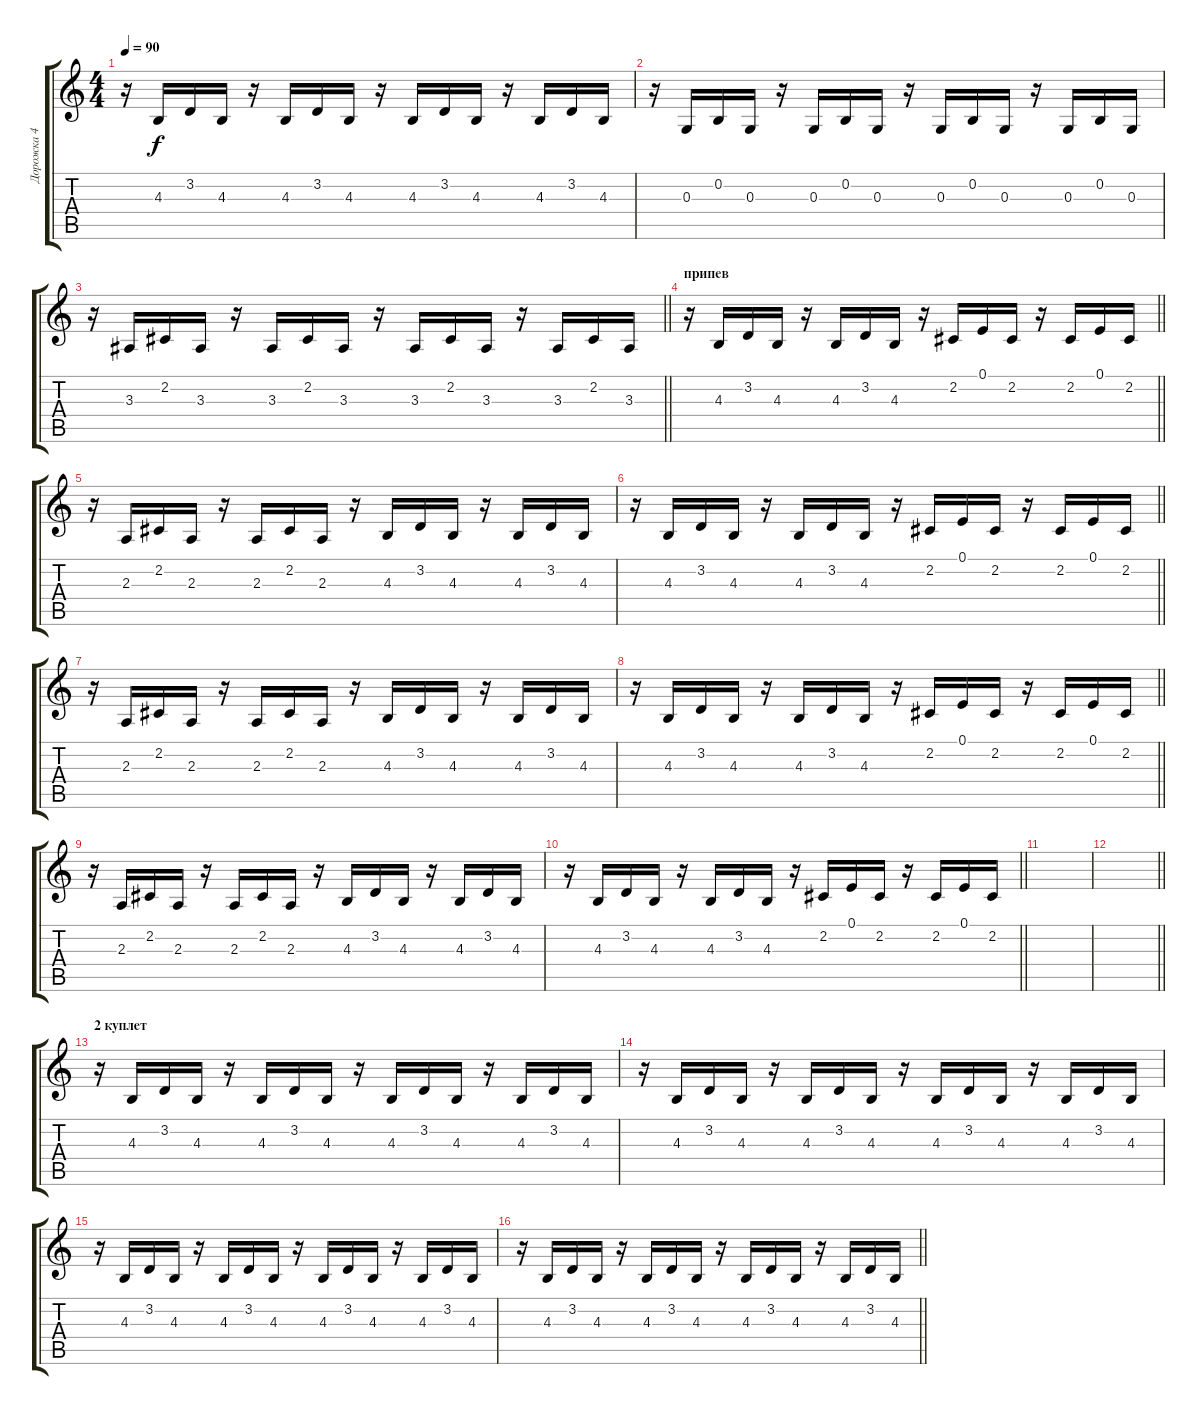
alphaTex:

\track ("Дорожка 4" "Дорожка 4") {instrument fx7echoes}
\staff {score tabs}
\tuning (E4 B3 G3 D3 A2 E2) {hide}
\ts (4 4)
\tempo 90
\clef g2
\ks c
r.16{dy f} 4.3.16 3.2.16 4.3.16 r.16 4.3.16 3.2.16 4.3.16 r.16 4.3.16 3.2.16 4.3.16 r.16 4.3.16 3.2.16 4.3.16 |
r.16 0.3.16 0.2.16 0.3.16 r.16 0.3.16 0.2.16 0.3.16 r.16 0.3.16 0.2.16 0.3.16 r.16 0.3.16 0.2.16 0.3.16 |
\barLineRight lightlight
r.16 3.3.16 2.2.16 3.3.16 r.16 3.3.16 2.2.16 3.3.16 r.16 3.3.16 2.2.16 3.3.16 r.16 3.3.16 2.2.16 3.3.16 |
\section ("" "припев")
\barLineRight lightlight
r.16 4.3.16 3.2.16 4.3.16 r.16 4.3.16 3.2.16 4.3.16 r.16 2.2.16 0.1.16 2.2.16 r.16 2.2.16 0.1.16 2.2.16 |
r.16 2.3.16 2.2.16 2.3.16 r.16 2.3.16 2.2.16 2.3.16 r.16 4.3.16 3.2.16 4.3.16 r.16 4.3.16 3.2.16 4.3.16 |
\barLineRight lightlight
r.16 4.3.16 3.2.16 4.3.16 r.16 4.3.16 3.2.16 4.3.16 r.16 2.2.16 0.1.16 2.2.16 r.16 2.2.16 0.1.16 2.2.16 |
r.16 2.3.16 2.2.16 2.3.16 r.16 2.3.16 2.2.16 2.3.16 r.16 4.3.16 3.2.16 4.3.16 r.16 4.3.16 3.2.16 4.3.16 |
\barLineRight lightlight
r.16 4.3.16 3.2.16 4.3.16 r.16 4.3.16 3.2.16 4.3.16 r.16 2.2.16 0.1.16 2.2.16 r.16 2.2.16 0.1.16 2.2.16 |
r.16 2.3.16 2.2.16 2.3.16 r.16 2.3.16 2.2.16 2.3.16 r.16 4.3.16 3.2.16 4.3.16 r.16 4.3.16 3.2.16 4.3.16 |
\barLineRight lightlight
r.16 4.3.16 3.2.16 4.3.16 r.16 4.3.16 3.2.16 4.3.16 r.16 2.2.16 0.1.16 2.2.16 r.16 2.2.16 0.1.16 2.2.16 |
|
\barLineRight lightlight
|
\section ("" "2 куплет")
r.16 4.3.16 3.2.16 4.3.16 r.16 4.3.16 3.2.16 4.3.16 r.16 4.3.16 3.2.16 4.3.16 r.16 4.3.16 3.2.16 4.3.16 |
r.16 4.3.16 3.2.16 4.3.16 r.16 4.3.16 3.2.16 4.3.16 r.16 4.3.16 3.2.16 4.3.16 r.16 4.3.16 3.2.16 4.3.16 |
r.16 4.3.16 3.2.16 4.3.16 r.16 4.3.16 3.2.16 4.3.16 r.16 4.3.16 3.2.16 4.3.16 r.16 4.3.16 3.2.16 4.3.16 |
\barLineRight lightlight
r.16 4.3.16 3.2.16 4.3.16 r.16 4.3.16 3.2.16 4.3.16 r.16 4.3.16 3.2.16 4.3.16 r.16 4.3.16 3.2.16 4.3.16
